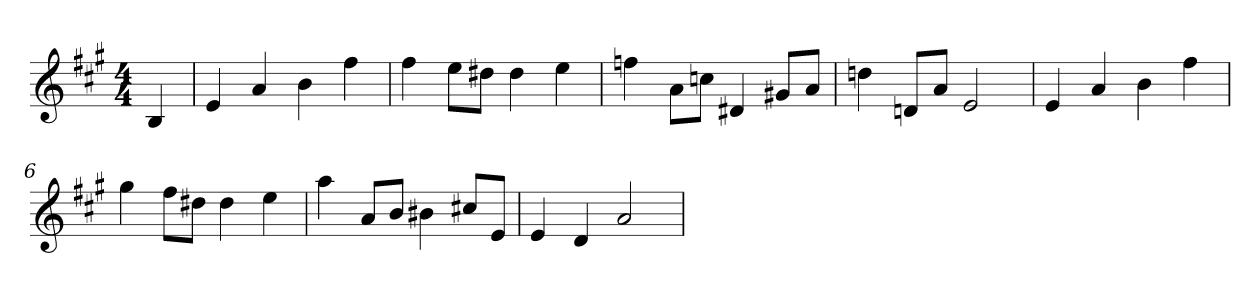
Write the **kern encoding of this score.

**kern
*part1
*staff1
*clefG2
*k[f#c#g#]
*A:
*M4/4
*MM75
=
4B
=1
4e
4a
4b
4ff#
=2
4ff#
8eeL
8dd#XJ
4dd#
4ee
=3
4ffn
8aL
8ccnJ
4d#X
8g#XL
8aJ
=4
4ddn
8dnL
8aJ
2e
=5
4e
4a
4b
4ff#
=6
4gg#
8ff#L
8dd#XJ
4dd#
4ee
=7
4aa
8aL
8bJ
4b#X
8cc#XL
8eJ
=8
4e
4d
2a
=
*-
